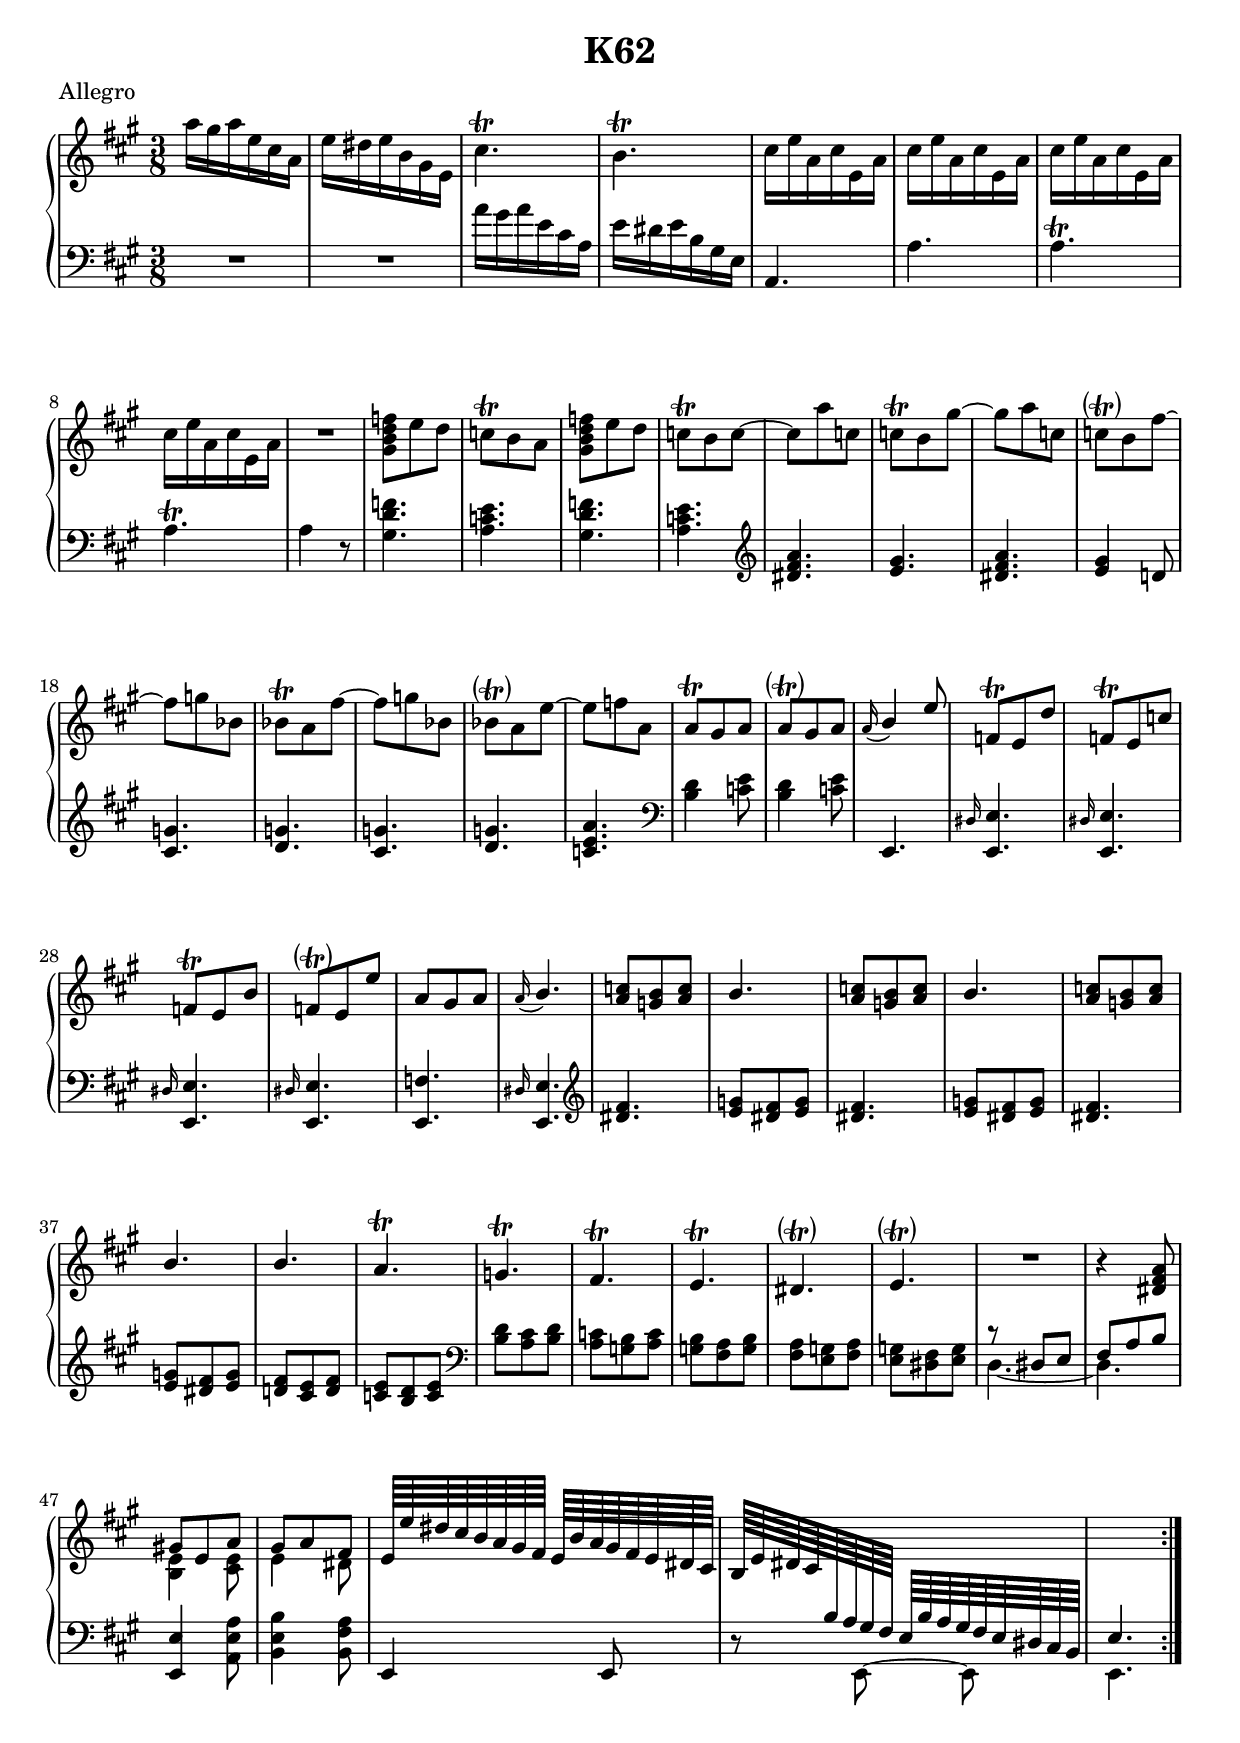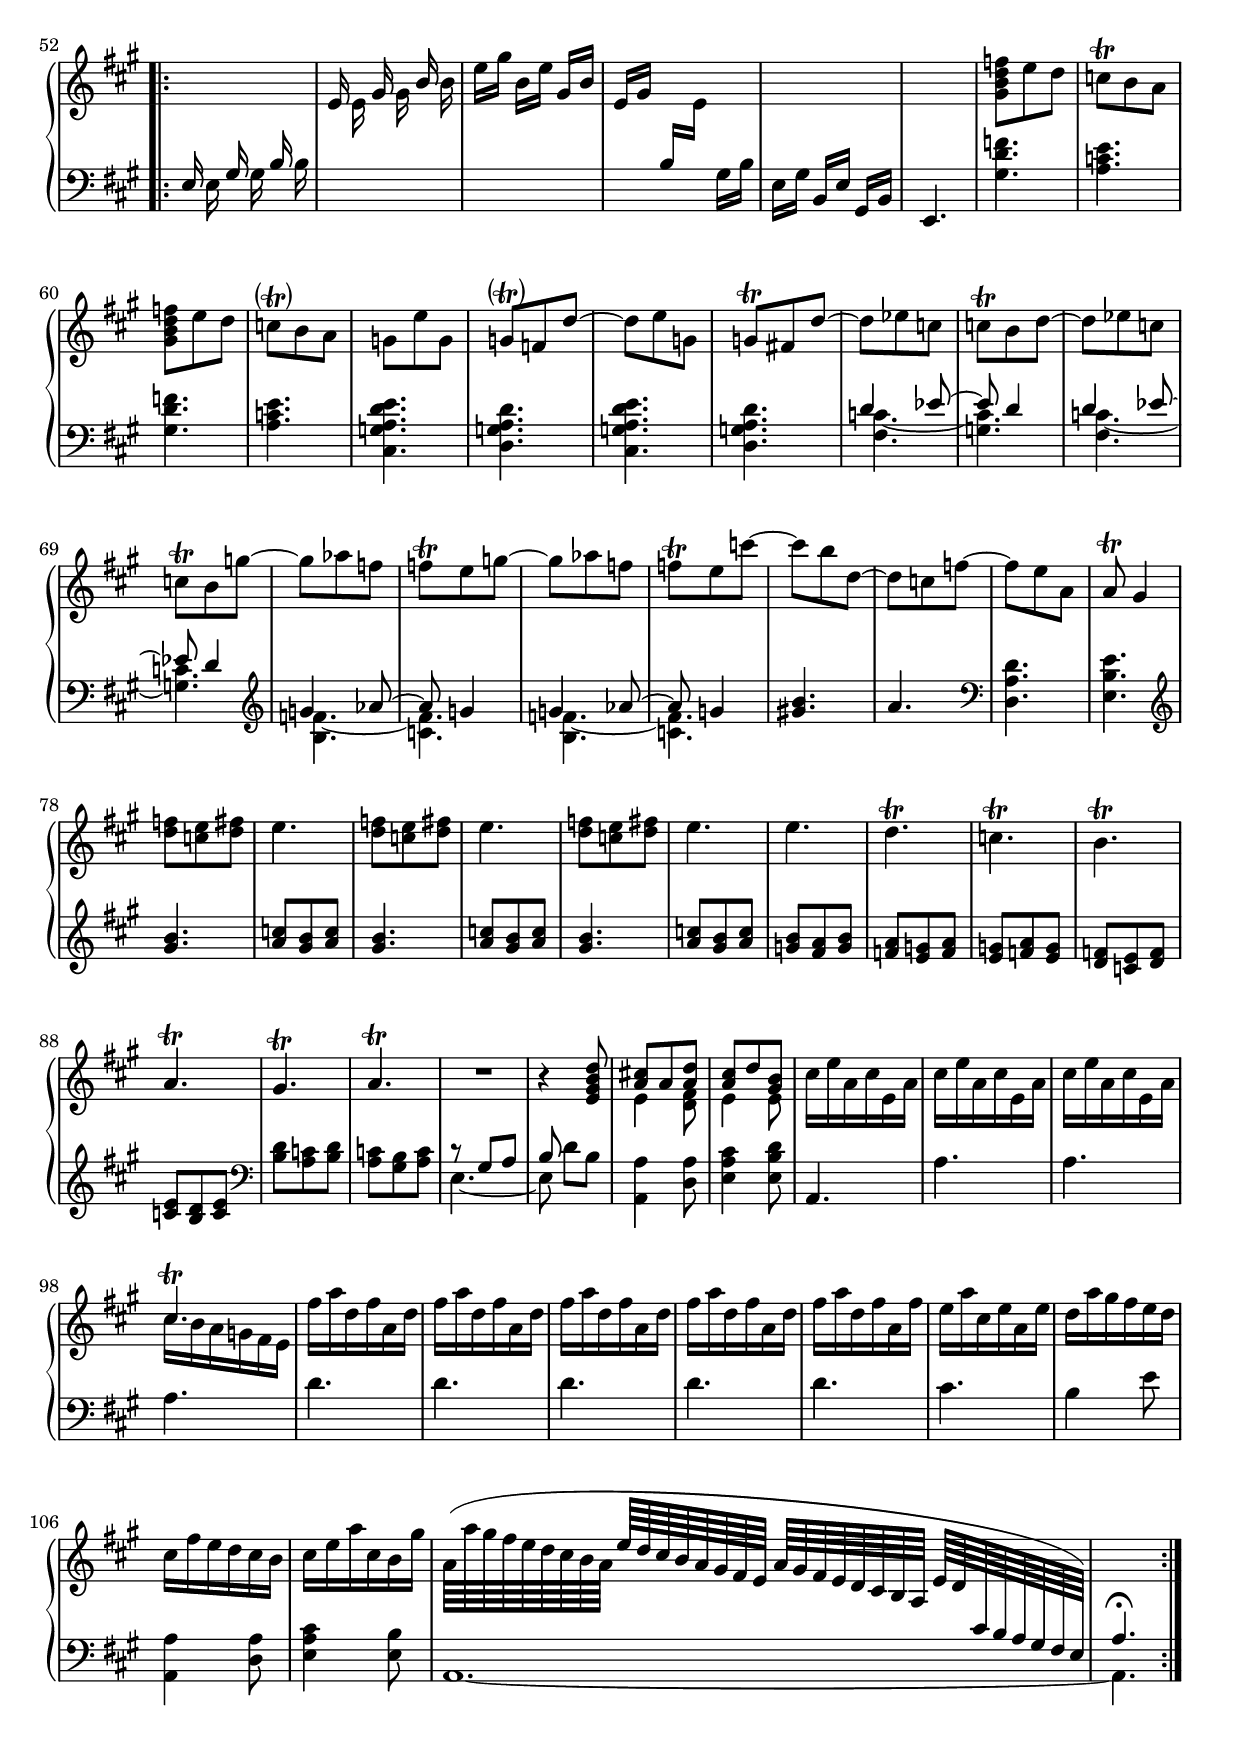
\version "2.18.2"

#(set-global-staff-size 20)

\paper {
  #(set-paper-size "a4")
  print-page-number = ##f
  between-system-padding = #0.1
  between-system-space = #0.1
  ragged-last-bottom = ##f
  ragged-bottom = ##f
}

breaks = {s4.*51 \pageBreak}

\version "2.18.2"

su = \stemUp
sd = \stemDown
sn = \stemNeutral
tu = \tieUp
td = \tieDown
tn = \tieNeutral
cstr = \change Staff = "right"
cstl = \change Staff = "left"

\header {
  title = "K62"
  meter = "Allegro"
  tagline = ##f
}

global = {
  \key a \major
  \time 3/8
  \override Staff.NoteCollision #'merge-differently-dotted = ##t
  \override ParenthesesItem #'font-size = #+2
}

right = \relative c''' {
  \global
 
  \repeat volta 2 {
    \sd a16 gis a e cis a
    e' dis e b gis e
    cis'4.-\trill 
    b-\trill
    
    \repeat unfold 4 {
      cis16 e a, cis e, a }
    R4.
    <gis b d f>8 e' d
    c-\trill  b a
    
    <gis b d f>8 e' d
    c-\trill  b c ~
    c a' c,
    c-\trill b gis' ~
    gis a c,
    c-\parenthesize-\trill b fis' ~
    
    fis g bes,
    bes-\trill a fis' ~ 
    fis g bes,
    bes-\parenthesize-\trill a e' ~
    e f a,
    \su a-\trill gis a
    
    a-\parenthesize-\trill gis a
    \appoggiatura a16 b4
    e8
    f,-\trill e d'
    f,-\trill e c'
    f,-\trill e b'
    f-\parenthesize-\trill e e'
    
    a, gis a
    \appoggiatura a16 b4.
    \repeat unfold 3 {
      <a c>8 <g b> <a c> 
      b4. }
    b a-\trill g-\trill fis-\trill
    e-\trill dis-\parenthesize-\trill 
    e-\parenthesize-\trill
    
    R4. r4 <dis fis a>8
    <<{ gis!8 e a } \\ { <b, e>4 <cis e>8 }>>
    <<{ gis' a fis } \\ { e4 dis8 }>>
    \su e64*24/16[ e' dis cis b a gis fis] e[ b' a gis fis e dis cis]
    b64*24/17[ e dis cis \cstl b a gis fis] e[ b' a gis fis e dis cis b]
    e4.
    
    s4.*6 \cstr \sn
    <gis' b d f>8 e' d
    c-\trill b a
    <gis b d f>8 e' d
    c-\parenthesize-\trill b a
    g e' g,
    g-\parenthesize-\trill f d' ~
    
    d e g,
    g-\trill fis! d' ~
    d ees c
    c-\trill b d ~
    d ees c
    c-\trill b g' ~
    
    g aes f
    f-\trill e g ~
    g aes f 
    f-\trill e c' ~
    c b d, ~
    d c f ~
    
    f e a,
    a-\trill gis4
    \repeat unfold 3 { 
      <d' f>8 <c e> <d fis> e4. }
    e d-\trill c-\trill b-\trill a-\trill
    gis-\trill a-\trill R
    
    r4 <e gis b d>8
    <<{ <a cis!> a <a d> } \\ { e4 <d fis>8 }>>
    <<{ <a' cis> d <gis, b> } \\ { e4 e8 }>>
    
    \repeat unfold 3 {
      \sd cis'16 e a, cis e, a }
    <<{ cis4.-\trill } \\ { cis16 b a g fis e }>>
    \repeat unfold 4 {
      fis'16 a d, fis a, d }
    
    fis a d, fis a, fis'
    e a cis, e a, e'
    d a' gis fis e d
    cis fis e d cis b
    cis e a cis, b gis'
    
    \sd a,64*24/9[( a' gis fis e d cis b a] \bar ""
    \su e'64*24/8[ d cis b a gis fis e] \bar ""
    a64*24/8[ gis fis e d cis b a] \bar ""
    e'64*24/8[ d \cstl cis b a gis fis e])
    a4.-\fermata
  }
  
  \repeat volta 2 {
  }
}
 
left = \relative c'' {
  \global
  
  \repeat volta 2 {
    R4.*2
    a16 gis a e cis a
    e' dis e b gis e
    a,4.
    
    a' a-\trill a-\trill 
    a4 r8
    \repeat unfold 2 {
      <gis d' f>4.
      <a c e> }
    
    \clef treble <dis fis a>
    <e gis>
    <dis fis a>
    <e gis>4 d!8
    
    \repeat unfold 2 {
      <cis g'>4. <d g> }
    <c e a>
    \clef bass \repeat unfold 2 {
      <b d>4 <c e>8 }
    
    e,,4.
    \repeat unfold 4 {
      \grace dis'16 <e, e'>4. }
    <e f'>
    \grace dis'16 <e, e'>4.
    
    \clef treble \repeat unfold 3 {
      <dis'' fis>
      <e g>8 <dis fis> <e g> }
    <d! fis> <cis e> <d fis>
    <c e> <b d> <c e>
    
    \clef bass <b d> <a cis> <b d>
    <a c> <g b> <a c>
    <g b> <fis a> <g b>
    <fis a> <e g> <fis a>
    <e g> <dis fis> <e g>
    
    <<{ r8 dis e fis a b } \\ { d,4. ~ d }>>
    <e, e'>4 <a e' a>8
    <b e b'>4 <b fis' a>8
    e,4 e8
    r \sd e ~ \noBeam e 
    e4.
  }
  
  \repeat volta 2 {
    << { e'16 s gis s b } \\ { s e, s gis s b }>>
    \cstr << { e16 s gis s b } \\ { s e, s gis s b }>>
    \sd e[ gis] b,[ e] \su gis,[ b]
    e,[ gis] \cstl b,[ \cstr \sd e] \cstl gis,[ b]
    e,[ gis] \su b,[ e] gis,[ b]
    
    e,4. \sn
    \repeat unfold 2 {
      <gis' d' f>4.
      <a c e> }
    
    \repeat unfold 2 {
      <cis, g' a d e>
      <d g a d> }
    
    \repeat unfold 2 {
      <<{ d'4 ees8 ~ ees d4 } \\ 
        { <fis, c'>4. ~ <g c> }>> }
    
    \clef treble \repeat unfold 2 {
      <<{ g'4 aes8 ~ aes g4 } \\ { <b, f'>4. ~ <c f> }>> }
    <gis'! b>4. a
    
    \clef bass <d,, a' d>
    <e b' e> \clef treble 
    \repeat unfold 3 {
      <gis' b> 4. <a c>8 <gis b> <a c> }
    
    <g b> <fis a> <g b>
    <f a> <e g> <f a>
    <e g> <f a> <e g>
    <d f> <c e> <d f>
    <c e> <b d> <c e>
    \clef bass
    
    <b d> <a c> <b d>
    <a c> <gis b> <a c>
    <<{ r8 gis a b } \\ { e,4. ~ e8 }>> d' b
    <a, a'>4 <d a'>8
    <e a cis>4 <e b' d>8
    
    a,4. a' a a d d
    d d d cis b4 e8
    <a,, a'>4 <d a'>8
    <e a cis>4 <e b'>8
    \sd \td a,1. ~ a4.
  }
}

\score {
  \new PianoStaff <<
    \new Staff = "right" {
      << 
        \breaks
        \right
      >>
    }
    \new Staff = "left" { 
      <<
        \breaks
        \clef bass \left 
      >>
    }
  >>
  \layout { indent = 0 }
}
